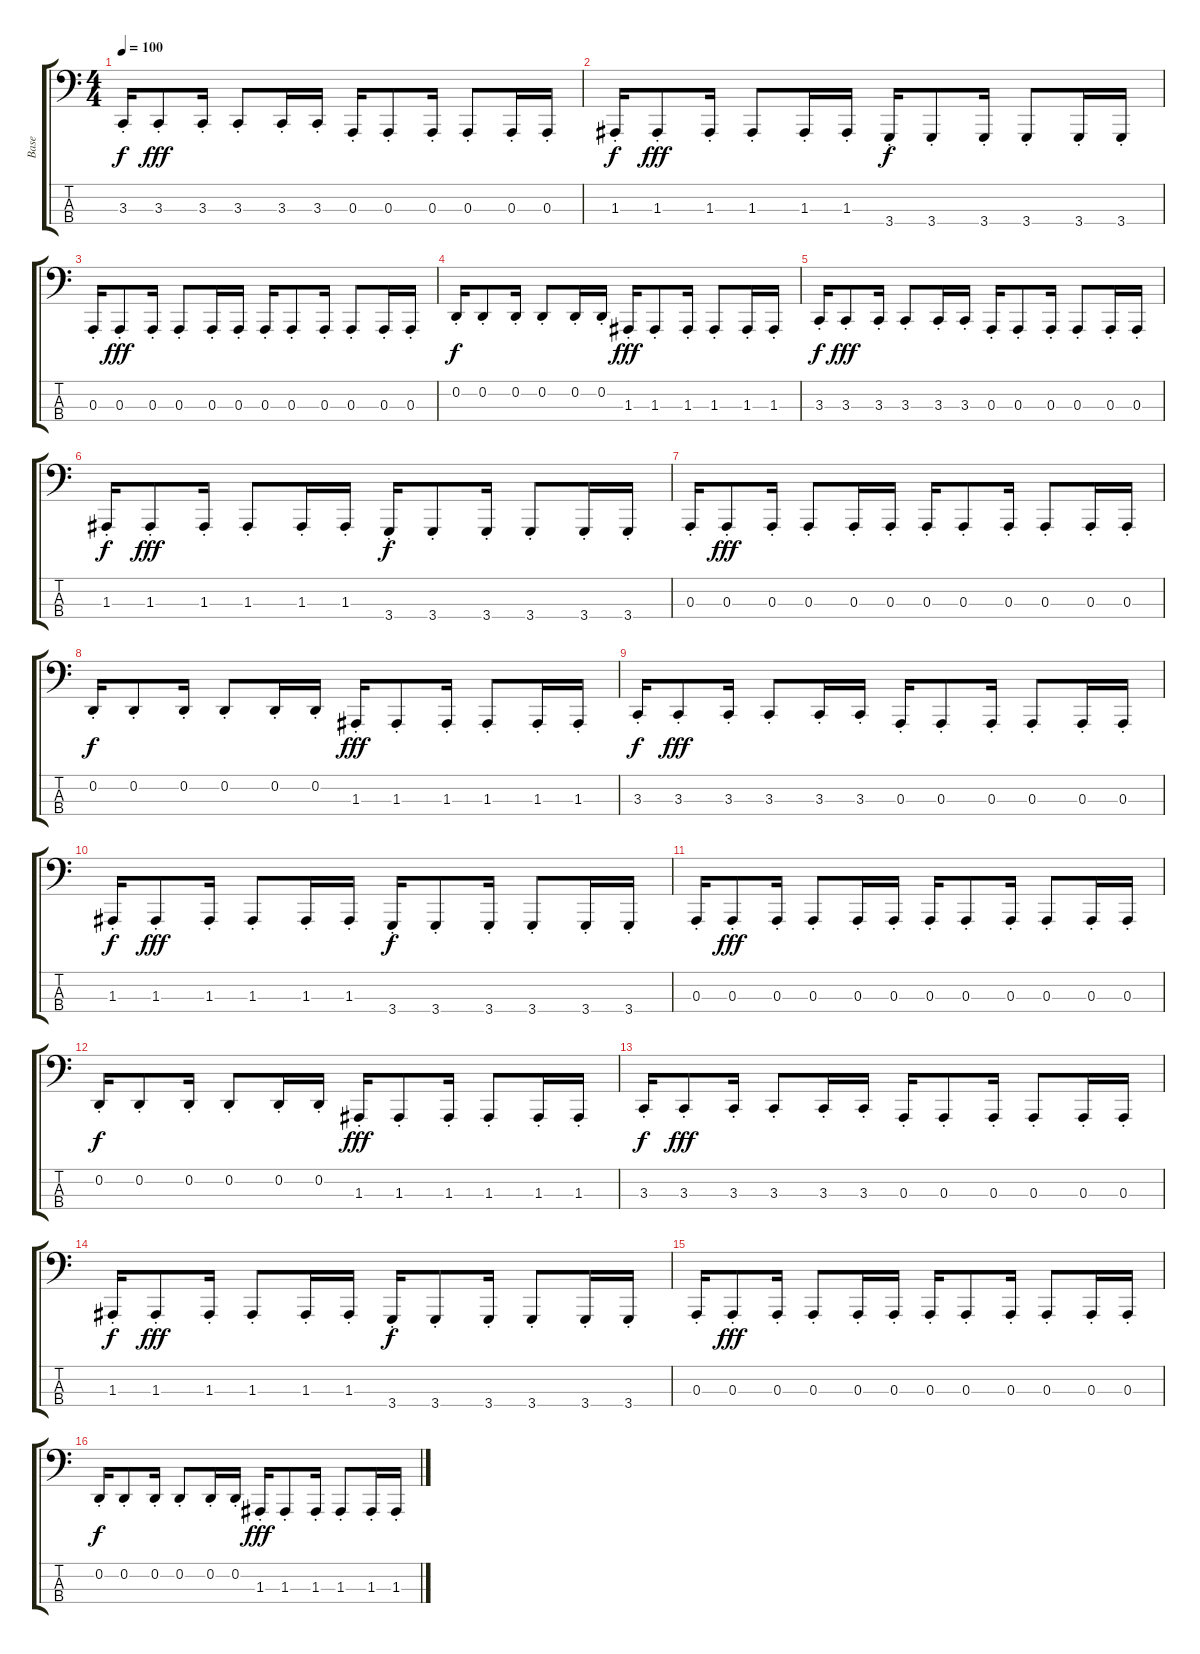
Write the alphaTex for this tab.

\track ("Base" "Base") {instrument lead8bassandlead}
\staff {score tabs}
\tuning (G2 D2 A1 E1) {hide}
\ts (4 4)
\tempo 100
\clef f4
\ks c
3.3{st}.16{dy f} 3.3{st}.8{dy fff} 3.3{st}.16 3.3{st}.8 3.3{st}.16 3.3{st}.16 0.3{st}.16 0.3{st}.8 0.3{st}.16 0.3{st}.8 0.3{st}.16 0.3{st}.16 |
1.3{st}.16{dy f} 1.3{st}.8{dy fff} 1.3{st}.16 1.3{st}.8 1.3{st}.16 1.3{st}.16 3.4{st}.16{dy f} 3.4{st}.8 3.4{st}.16 3.4{st}.8 3.4{st}.16 3.4{st}.16 |
0.3{st}.16 0.3{st}.8{dy fff} 0.3{st}.16 0.3{st}.8 0.3{st}.16 0.3{st}.16 0.3{st}.16 0.3{st}.8 0.3{st}.16 0.3{st}.8 0.3{st}.16 0.3{st}.16 |
0.2{st}.16{dy f} 0.2{st}.8 0.2{st}.16 0.2{st}.8 0.2{st}.16 0.2{st}.16 1.3{st}.16{dy fff} 1.3{st}.8 1.3{st}.16 1.3{st}.8 1.3{st}.16 1.3{st}.16 |
3.3{st}.16{dy f} 3.3{st}.8{dy fff} 3.3{st}.16 3.3{st}.8 3.3{st}.16 3.3{st}.16 0.3{st}.16 0.3{st}.8 0.3{st}.16 0.3{st}.8 0.3{st}.16 0.3{st}.16 |
1.3{st}.16{dy f} 1.3{st}.8{dy fff} 1.3{st}.16 1.3{st}.8 1.3{st}.16 1.3{st}.16 3.4{st}.16{dy f} 3.4{st}.8 3.4{st}.16 3.4{st}.8 3.4{st}.16 3.4{st}.16 |
0.3{st}.16 0.3{st}.8{dy fff} 0.3{st}.16 0.3{st}.8 0.3{st}.16 0.3{st}.16 0.3{st}.16 0.3{st}.8 0.3{st}.16 0.3{st}.8 0.3{st}.16 0.3{st}.16 |
0.2{st}.16{dy f} 0.2{st}.8 0.2{st}.16 0.2{st}.8 0.2{st}.16 0.2{st}.16 1.3{st}.16{dy fff} 1.3{st}.8 1.3{st}.16 1.3{st}.8 1.3{st}.16 1.3{st}.16 |
3.3{st}.16{dy f} 3.3{st}.8{dy fff} 3.3{st}.16 3.3{st}.8 3.3{st}.16 3.3{st}.16 0.3{st}.16 0.3{st}.8 0.3{st}.16 0.3{st}.8 0.3{st}.16 0.3{st}.16 |
1.3{st}.16{dy f} 1.3{st}.8{dy fff} 1.3{st}.16 1.3{st}.8 1.3{st}.16 1.3{st}.16 3.4{st}.16{dy f} 3.4{st}.8 3.4{st}.16 3.4{st}.8 3.4{st}.16 3.4{st}.16 |
0.3{st}.16 0.3{st}.8{dy fff} 0.3{st}.16 0.3{st}.8 0.3{st}.16 0.3{st}.16 0.3{st}.16 0.3{st}.8 0.3{st}.16 0.3{st}.8 0.3{st}.16 0.3{st}.16 |
0.2{st}.16{dy f} 0.2{st}.8 0.2{st}.16 0.2{st}.8 0.2{st}.16 0.2{st}.16 1.3{st}.16{dy fff} 1.3{st}.8 1.3{st}.16 1.3{st}.8 1.3{st}.16 1.3{st}.16 |
3.3{st}.16{dy f} 3.3{st}.8{dy fff} 3.3{st}.16 3.3{st}.8 3.3{st}.16 3.3{st}.16 0.3{st}.16 0.3{st}.8 0.3{st}.16 0.3{st}.8 0.3{st}.16 0.3{st}.16 |
1.3{st}.16{dy f} 1.3{st}.8{dy fff} 1.3{st}.16 1.3{st}.8 1.3{st}.16 1.3{st}.16 3.4{st}.16{dy f} 3.4{st}.8 3.4{st}.16 3.4{st}.8 3.4{st}.16 3.4{st}.16 |
0.3{st}.16 0.3{st}.8{dy fff} 0.3{st}.16 0.3{st}.8 0.3{st}.16 0.3{st}.16 0.3{st}.16 0.3{st}.8 0.3{st}.16 0.3{st}.8 0.3{st}.16 0.3{st}.16 |
0.2{st}.16{dy f} 0.2{st}.8 0.2{st}.16 0.2{st}.8 0.2{st}.16 0.2{st}.16 1.3{st}.16{dy fff} 1.3{st}.8 1.3{st}.16 1.3{st}.8 1.3{st}.16 1.3{st}.16
